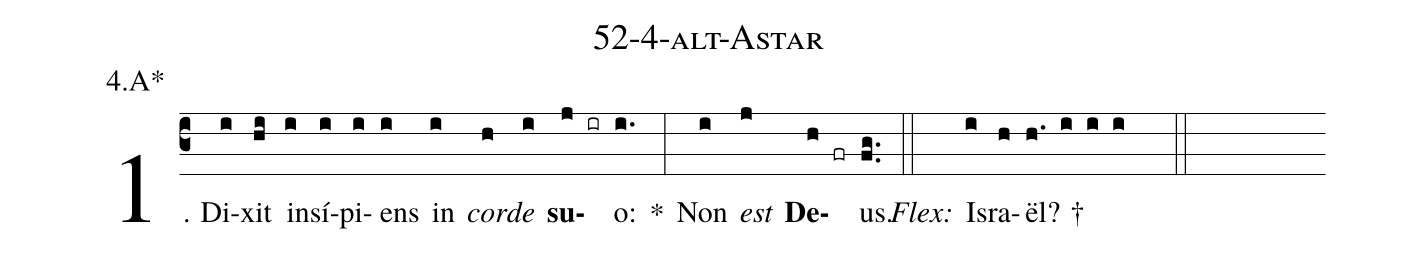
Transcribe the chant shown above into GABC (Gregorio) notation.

name: 52-4-alt-Astar;
annotation: 4.A*;
%%
(c3)1. Di(i)xit(hi) in(i)sí(i)pi(i)ens(i) in(i) <i>cor</i>(h)<i>de</i>(i) <b>su</b>(j ir)o:(i.) *(:) Non(i) <i>est</i>(j) <b>De</b>(h fr)us.(fg..) (::)
<i>Flex:</i>()  Is(i)ra(h)ël? †(h. i i i  ::)
